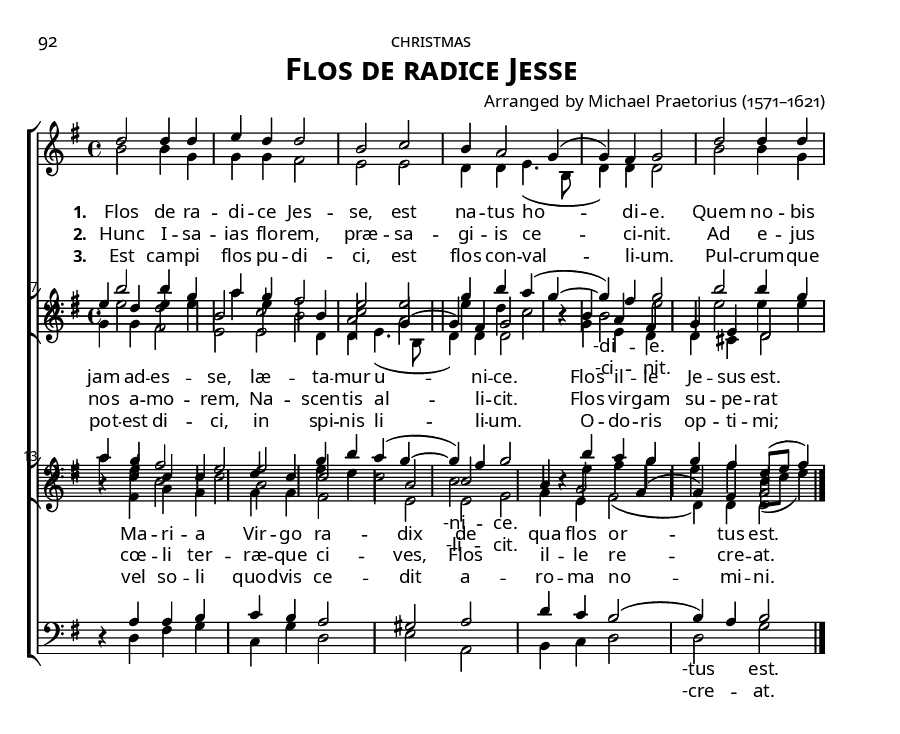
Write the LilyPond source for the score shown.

\version "2.14.2"
\include "util.ly"
\header {
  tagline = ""%\markup { "from" \concat{\italic "HymnsAndCarolsOfChristmas.com"}}

    title = \markup{\override #'(font-name . "Garamond Premier Pro Semibold"){ \abs-fontsize #15 \smallCapsOldStyle"Flos de radice Jesse"}}
    composer = \markup\oldStyleNum"Arranged by Michael Praetorius (1571–1621)"
    %tagline = \markup { "from" \italic {HymnsAndCarolsOfChristmas.com}}
  }
\paper {
  print-all-headers = ##f
  paper-height = 9\in
  paper-width = 6\in
  indent = 0\in
  %system-system-spacing = #'((basic-distance . 10) (padding . 0))
  system-system-spacing =
    #'((basic-distance . 0)
       (minimum-distance . 0)
       (padding . -12)
       (stretchability . 100))
  %markup-system-spacing =
  %  #'((basic-distance . 0)
  %     (minimum-distance . 0)
  %     (padding . -5)
  %     (stretchability . 100))
  score-markup-spacing =
    #'((basic-distance . 0)
       (minimum-distance . 0)
       (padding . -2)
       (stretchability . 100))
%{IF_LESSER
  markup-system-spacing #'stretchability = 50
  top-markup-spacing #'stretchability = 30
  last-bottom-spacing #'stretchability = 60
%}%END_IF_LESSER
  ragged-last-bottom = ##t
  ragged-bottom = ##f
  two-sided = ##t
  inner-margin = 0.5\in
  outer-margin = 0.25\in
  top-margin = 0.25\in
  bottom-margin = 0.25\in
  first-page-number = #092
  print-first-page-number = ##t
  headerLine = \markup{\override #'(font-name . "Garamond Premier Pro") \smallCapsOldStyle"christmas"}
  oddHeaderMarkup = \markup\fill-line{
     \override #'(font-name . "Garamond Premier Pro")\abs-fontsize #8.5
     \combine 
        \fill-line{"" \on-the-fly #print-page-number-check-first
        \oldStylePageNum""
        }
        \fill-line{\headerLine}
  }
  evenHeaderMarkup = \markup {
     \override #'(font-name . "Garamond Premier Pro")\abs-fontsize #8.5
     \combine
        \on-the-fly #print-page-number-check-first
        \oldStylePageNum""
        \fill-line{\headerLine}
  }
}
#(set-global-staff-size 15) \paper{ #(define fonts (make-pango-font-tree "GoudyOlSt BT" "Garamond Premier Pro" "Garamond Premier Pro" (/ 15 20))) }









%IF_NOT_LESSER
global = {
  \key g \major
  \time 4/4
  \override DynamicLineSpanner #'staff-padding = #0.0
  \override DynamicLineSpanner #'Y-extent = #'(-1 . 1)
}

sopMusic = \relative c'' {
  d2 d4 d |
  e d d2 |
  b c |
  b4 a2 g4( |
  
  g) fis g2 |
  d' d4 d |
  e d d2 |
  b c |
  
  b4 a2 g4( |
  g) fis g2 |
  b4\rest b4 a fis |
  g e d2 |
  
  b'4\rest d4 d d |
  e d d2 |
  b c |
  b4 a2 g4( |
  g) fis g2 \bar "|."
}
sopWords = \lyricmode {
  
}

altoMusic = \relative c'' {
  b2 b4 g |
  g g fis2 |
  e e |
  d4 d e4.( b8 |
  
  d4) d4 d2 |
  b'2 b4 g |
  g g fis2 |
  e e |
  
  d4 d e4.( b8 |
  d4) d d2 |
  s4 g e d |
  d cis d2 |
  
  s4 fis a g |
  g g fis2 |
  e e |
  g4 e fis2( |
  d4) d d2 \bar "|."
}
altoWords = \lyricmode {
  \dropLyricsV
  \set stanza = #"1. "
  Flos de ra -- di -- ce Jes -- se, est na -- tus ho -- di -- e.
  Quem no -- bis jam ad -- es -- se, læ -- ta -- mur u -- ni -- ce.
  Flos il -- le Je -- sus est.
  Ma -- ri -- a Vir -- go ra -- dix de qua flos or -- tus est.
}
altoWordsII = \lyricmode {
  \dropLyricsV
  \set stanza = #"2. "
  Hunc I -- sa -- ias flo -- rem, præ -- sa -- gi -- is ce -- ci -- nit.
  Ad e -- jus nos a -- mo -- rem, Na -- scen -- tis al -- li -- cit.
  Flos vir -- gam su -- pe -- rat
  cœ -- li ter -- ræ -- que ci -- ves, Flos il -- le re -- cre -- at.
}
altoWordsIII = \lyricmode {
  \dropLyricsV
  \set stanza = #"3. "
  Est cam -- pi flos pu -- di -- ci, est flos con -- val -- li -- um.
  Pul -- crum -- que pot -- est di -- ci, in spi -- nis li -- li -- um.
  O -- do -- ris op -- ti -- mi;
  vel so -- li quod -- vis ce -- dit a -- ro -- ma no -- mi -- ni.
}
altoWordsIV = \lyricmode {
  \set stanza = #"4. "
%  Hic su -- o flos o -- do -- re, fi -- de -- les at -- tra -- hit. 
%  Di -- vi -- no mox a -- mo -- re, at -- trac -- tos im -- bu -- it.
%  O flos o gra -- ti -- a:
%  ad te sus -- pi -- ro, de te me sa -- ti -- a.
}
altoWordsV = \lyricmode {
}
altoWordsVI = \lyricmode {
}
tenorMusic = \relative c' {
  d2 d4 b |
  c b a2 |
  g g |
  b4 d c( b~ |
  
  b) a b2 |
  d d4 b |
  c b a2 |
  g g |
  
  b4 d c( b~ |
  b) a b2 |
  s4 d4 c b |
  b a fis8[( g] a4) |
  
  s4 a4 a b |
  c b a2 |
  gis a |
  d4 c b2( |
  b4) a b2 \bar "|."
}
tenorWords = \lyricmode {

}

bassMusic = \relative c {
  g'2 g4 g |
  c g d2 |
  e c |
  g'4 fis e2 |
  
  d2 g |
  g g4 g |
  c g d2 |
  e c |
  
  g'4 fis e2 |
  d g, |
  d'4\rest g a b |
  g a d,8[( e] fis4) |
  
  d4\rest d fis g |
  c, g' d2 |
  e a, |
  b4 c d2 |
  d g \bar "|."
}
bassWords = \lyricmode {
  \repeat unfold 11 { \skip 1 }
  -di -- e.
  \repeat unfold 11 { \skip 1 }
  -ni -- ce.
  \repeat unfold 17 { \skip 1 }
  -tus est.
}
bassWordsII = \lyricmode {
  \repeat unfold 11 { \skip 1 }
  -ci -- nit.
  \repeat unfold 11 { \skip 1 }
  -li -- cit.
  \repeat unfold 17 { \skip 1 }
  -cre -- at.
}

pianoRH = \relative c' {
  
}
pianoLH = \relative c' {
  
}

\score {
  <<
   \new ChoirStaff <<
%    \new Lyrics = sopranos \with { \override VerticalAxisGroup #'nonstaff-relatedstaff-spacing = #'((basic-distance . 1)) }
    \new Staff = women <<
      \new Voice = "sopranos" { \voiceOne << \global \sopMusic >> }
      \new Voice = "altos" { \voiceTwo << \global \altoMusic >> }
    >>
    \new Lyrics \with { alignAboveContext = #"women" \override VerticalAxisGroup #'nonstaff-relatedstaff-spacing = #'((basic-distance . 1))} \lyricsto "sopranos" \sopWords
    \new Lyrics = "altosVI"  \with { alignBelowContext = #"women" } \lyricsto "altos" \altoWordsVI
    \new Lyrics = "altosV"  \with { alignBelowContext = #"women" } \lyricsto "altos" \altoWordsV
    \new Lyrics = "altosIV"  \with { alignBelowContext = #"women" } \lyricsto "altos" \altoWordsIV
    \new Lyrics = "altosIII"  \with { alignBelowContext = #"women" } \lyricsto "altos" \altoWordsIII
    \new Lyrics = "altosII"  \with { alignBelowContext = #"women" } \lyricsto "altos" \altoWordsII
    \new Lyrics = "altos"  \with { alignBelowContext = #"women" \override VerticalAxisGroup #'nonstaff-relatedstaff-spacing = #'((basic-distance . 1)) } \lyricsto "altos" \altoWords
   \new Staff = men <<
      \clef bass
      \new Voice = "tenors" { \voiceOne << \global \tenorMusic >> }
      \new Voice = "basses" { \voiceTwo << \global \bassMusic >> }
    >>
    \new Lyrics \with { alignAboveContext = #"men" \override VerticalAxisGroup #'nonstaff-relatedstaff-spacing = #'((basic-distance . 1)(padding . 0.2)) } \lyricsto "tenors" \tenorWords
    \new Lyrics \with { alignBelowContext = #"men" \override VerticalAxisGroup #'nonstaff-relatedstaff-spacing = #'((basic-distance . 1)(padding . 0.2)) } \lyricsto "basses" \bassWordsII
    \new Lyrics \with { alignBelowContext = #"men" \override VerticalAxisGroup #'nonstaff-relatedstaff-spacing = #'((basic-distance . 1)(padding . 0.2)) } \lyricsto "basses" \bassWords
  >>
%    \new PianoStaff << \new Staff { \new Voice { \pianoRH } } \new Staff { \clef "bass" \pianoLH } >>
  >>
  \layout {
    #(define fonts (make-pango-font-tree "GoudyOlSt BT" "Garamond Premier Pro" "Garamond Premier Pro" (/ 14.6 20)))
    \context {
      \Score
      \override SpacingSpanner #'base-shortest-duration = #(ly:make-moment 1 2)
      \override SpacingSpanner #'common-shortest-duration = #(ly:make-moment 1 2)
    }
    \context {
      % Remove all empty staves
      % \Staff \RemoveEmptyStaves \override VerticalAxisGroup #'remove-first = ##t
    }
%6.14g    \context { \Lyrics \override LyricText #'font-size = #0.6 }
%6x9 \context {\Lyrics\override LyricText #'font-size = #1.2 }
  }
  
  \midi {
    \tempo 4 = 90
    \set Staff.midiInstrument = "flute"
  
    \context {
      \Voice
      \remove "Dynamic_performer"
    }
  }
}
